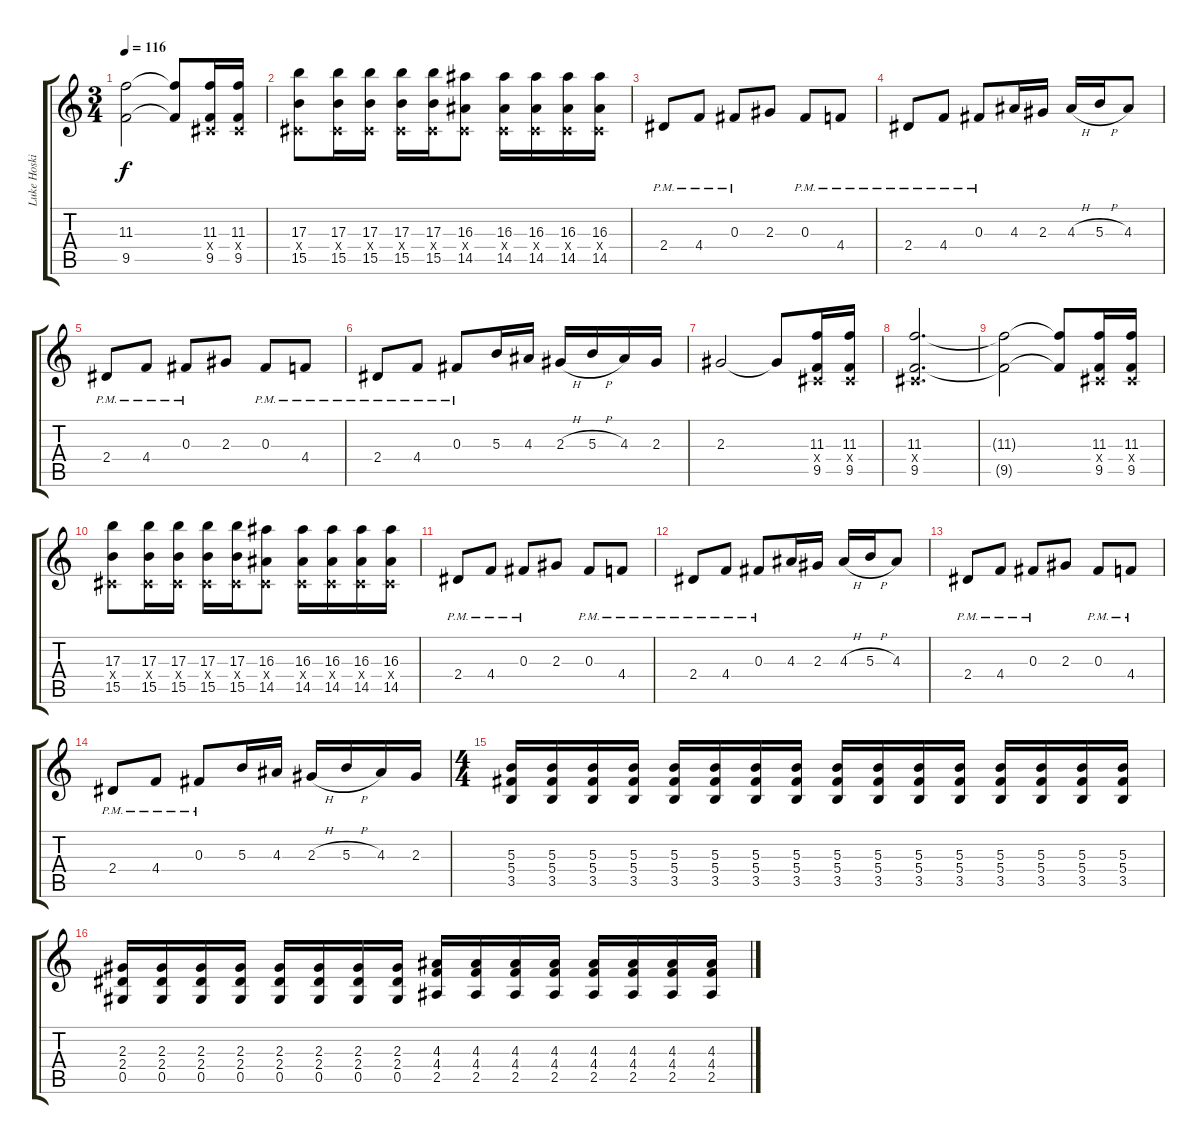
\track ("Luke Hoskin" "Luke Hoski") {instrument overdrivenguitar}
\staff {score tabs}
\tuning (Eb4 Bb3 Gb3 Db3 Ab2 Eb2) {hide}
\ts (3 4)
\tempo 116
\clef g2
\ks c
(11.3{t} 9.5{t}).2{dy f} (11.3{t} 9.5{t}).8 (11.3 0.4{x} 9.5).16 (11.3 0.4{x} 9.5).16 |
(17.3 0.4{x} 15.5).8 (17.3 0.4{x} 15.5).16 (17.3 0.4{x} 15.5).16 (17.3 0.4{x} 15.5).16 (17.3 0.4{x} 15.5).16 (16.3 0.4{x} 14.5).8 (16.3 0.4{x} 14.5).16 (16.3 0.4{x} 14.5).16 (16.3 0.4{x} 14.5).16 (16.3 0.4{x} 14.5).16 |
2.4{pm}.8 4.4{pm}.8 0.3{pm}.8 2.3.8 0.3{pm}.8 4.4{pm}.8 |
2.4{pm}.8 4.4{pm}.8 0.3{pm}.8 4.3.16 2.3.16 4.3{h}.16 5.3{h}.16 4.3.8 |
2.4{pm}.8 4.4{pm}.8 0.3{pm}.8 2.3.8 0.3{pm}.8 4.4{pm}.8 |
2.4{pm}.8 4.4{pm}.8 0.3{pm}.8 5.3.16 4.3.16 2.3{h}.16 5.3{h}.16 4.3.16 2.3.16 |
2.3.2 2.3{t}.8 (11.3 0.4{x} 9.5).16 (11.3 0.4{x} 9.5).16 |
(11.3 0.4{x} 9.5).2{d} |
(11.3{t} 9.5{t}).2 (11.3{t} 9.5{t}).8 (11.3 0.4{x} 9.5).16 (11.3 0.4{x} 9.5).16 |
(17.3 0.4{x} 15.5).8 (17.3 0.4{x} 15.5).16 (17.3 0.4{x} 15.5).16 (17.3 0.4{x} 15.5).16 (17.3 0.4{x} 15.5).16 (16.3 0.4{x} 14.5).8 (16.3 0.4{x} 14.5).16 (16.3 0.4{x} 14.5).16 (16.3 0.4{x} 14.5).16 (16.3 0.4{x} 14.5).16 |
2.4{pm}.8 4.4{pm}.8 0.3{pm}.8 2.3.8 0.3{pm}.8 4.4{pm}.8 |
2.4{pm}.8 4.4{pm}.8 0.3{pm}.8 4.3.16 2.3.16 4.3{h}.16 5.3{h}.16 4.3.8 |
2.4{pm}.8 4.4{pm}.8 0.3{pm}.8 2.3.8 0.3{pm}.8 4.4{pm}.8 |
2.4{pm}.8 4.4{pm}.8 0.3{pm}.8 5.3.16 4.3.16 2.3{h}.16 5.3{h}.16 4.3.16 2.3.16 |
\ts (4 4)
(5.3 5.4 3.5).16 (5.3 5.4 3.5).16 (5.3 5.4 3.5).16 (5.3 5.4 3.5).16 (5.3 5.4 3.5).16 (5.3 5.4 3.5).16 (5.3 5.4 3.5).16 (5.3 5.4 3.5).16 (5.3 5.4 3.5).16 (5.3 5.4 3.5).16 (5.3 5.4 3.5).16 (5.3 5.4 3.5).16 (5.3 5.4 3.5).16 (5.3 5.4 3.5).16 (5.3 5.4 3.5).16 (5.3 5.4 3.5).16 |
(2.3 2.4 0.5).16 (2.3 2.4 0.5).16 (2.3 2.4 0.5).16 (2.3 2.4 0.5).16 (2.3 2.4 0.5).16 (2.3 2.4 0.5).16 (2.3 2.4 0.5).16 (2.3 2.4 0.5).16 (4.3 4.4 2.5).16 (4.3 4.4 2.5).16 (4.3 4.4 2.5).16 (4.3 4.4 2.5).16 (4.3 4.4 2.5).16 (4.3 4.4 2.5).16 (4.3 4.4 2.5).16 (4.3 4.4 2.5).16
